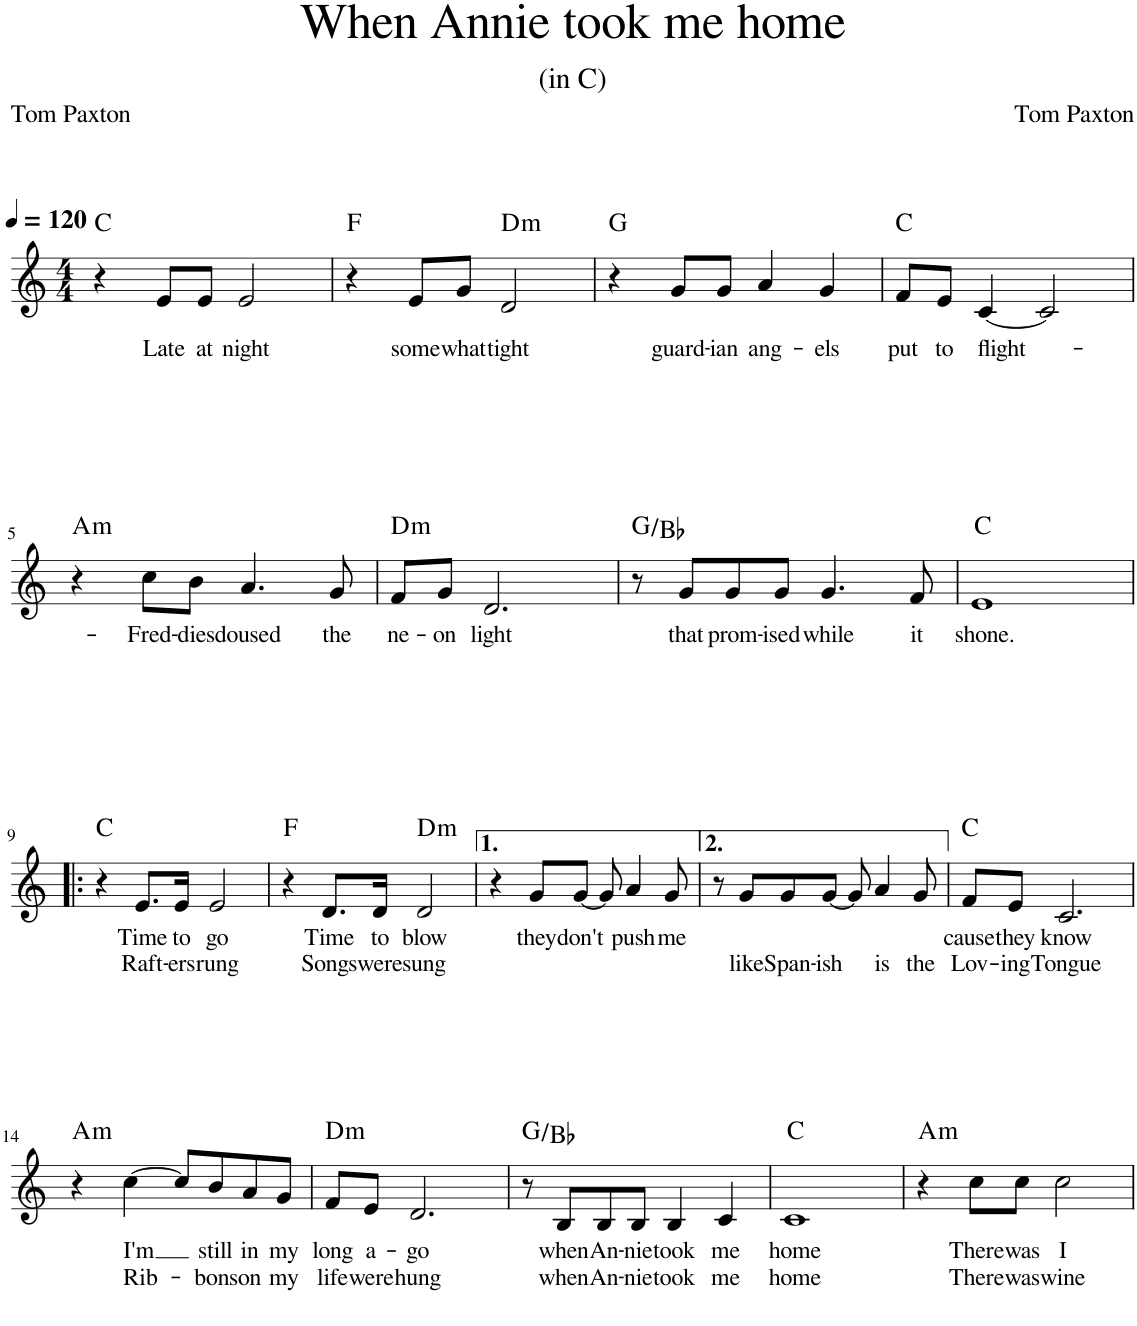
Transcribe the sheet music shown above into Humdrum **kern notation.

**kern	**text	**text	**harte
*part1	*part1	*part1	*part1
*staff1	*staff1	*staff1	*
*I"Piano	*	*	*
*I'Pno.	*	*	*
*clefG2	*	*	*
*k[]	*	*	*
*M4/4	*	*	*
=1	=1	=1	=1
4r	.	.	C:maj
*MM120	*	*	*
!	!LO:LY:b	!	!
8e/L	Late	.	.
!	!LO:LY:b	!	!
8e/J	at	.	.
!	!LO:LY:b	!	!
2e/	night	.	.
=2	=2	=2	=2
4r	.	.	F:maj
!	!LO:LY:b	!	!
8e/L	some	.	.
!	!LO:LY:b	!	!
8g/J	what	.	.
!	!LO:LY:b	!	!LO:H:kt=m
2d/	tight	.	D:min
=3	=3	=3	=3
4r	.	.	G:maj
!	!LO:LY:b	!	!
8g/L	guard-	.	.
!	!LO:LY:b	!	!
8g/J	-ian	.	.
!	!LO:LY:b	!	!
4a/	ang-	.	.
!	!LO:LY:b	!	!
4g/	-els	.	.
=4	=4	=4	=4
!	!LO:LY:b	!	!
8f/L	put	.	C:maj
!	!LO:LY:b	!	!
8e/J	to	.	.
!	!LO:LY:b	!	!
[4c/	flight-	.	.
2c/]	.	.	.
!!LO:LB:g=z
=5	=5	=5	=5
!	!	!	!LO:H:kt=m
4r	.	.	A:min
!	!LO:LY:b	!	!
8cc\L	-Fred-	.	.
!	!LO:LY:b	!	!
8b\J	-dies	.	.
!	!LO:LY:b	!	!
4.a/	doused	.	.
!	!LO:LY:b	!	!
8g/	the	.	.
=6	=6	=6	=6
!	!LO:LY:b	!	!LO:H:kt=m
8f/L	ne-	.	D:min
!	!LO:LY:b	!	!
8g/J	-on	.	.
!	!LO:LY:b	!	!
2.d/	light	.	.
=7	=7	=7	=7
8r	.	.	G:maj/b3
!	!LO:LY:b	!	!
8g/L	that	.	.
!	!LO:LY:b	!	!
8g/	prom-	.	.
!	!LO:LY:b	!	!
8g/J	-ised	.	.
!	!LO:LY:b	!	!
4.g/	while	.	.
!	!LO:LY:b	!	!
8f/	it	.	.
=8	=8	=8	=8
!	!LO:LY:b	!	!
1e	shone.	.	C:maj
!!LO:LB:g=z
=9!|:	=9!|:	=9!|:	=9!|:
4r	.	.	C:maj
!	!LO:LY:b	!LO:LY:b	!
8.e/L	Time	Raft-	.
!	!LO:LY:b	!LO:LY:b	!
16e/Jk	to	-ers	.
!	!LO:LY:b	!LO:LY:b	!
2e/	go	rung	.
=10	=10	=10	=10
4r	.	.	F:maj
!	!LO:LY:b	!LO:LY:b	!
8.d/L	Time	Songs	.
!	!LO:LY:b	!LO:LY:b	!
16d/Jk	to	were	.
!	!LO:LY:b	!LO:LY:b	!LO:H:kt=m
2d/	blow	sung	D:min
=11	=11	=11	=11
4r	.	.	.
!	!LO:LY:b	!	!
8g/L	they	.	.
!	!LO:LY:b	!	!
[8g/J	don't	.	.
8g/]	.	.	.
!	!LO:LY:b	!	!
4a/	push	.	.
!	!LO:LY:b	!	!
8g/	me	.	.
=12	=12	=12	=12
8r	.	.	.
!	!	!LO:LY:b	!
8g/L	.	like	.
!	!	!LO:LY:b	!
8g/	.	Span-	.
!	!	!LO:LY:b	!
[8g/J	.	-ish	.
8g/]	.	.	.
!	!	!LO:LY:b	!
4a/	.	is	.
!	!	!LO:LY:b	!
8g/	.	the	.
=13	=13	=13	=13
!	!LO:LY:b	!LO:LY:b	!
8f/L	cause	Lov-	C:maj
!	!LO:LY:b	!LO:LY:b	!
8e/J	they	-ing	.
!	!LO:LY:b	!LO:LY:b	!
2.c/	know	Tongue	.
!!LO:LB:g=z
=14	=14	=14	=14
!	!	!	!LO:H:kt=m
4r	.	.	A:min
!	!LO:LY:b	!LO:LY:b	!
[4cc\	I'm	Rib-	.
8cc/L]	.	.	.
!	!LO:LY:b	!LO:LY:b	!
8b/	still	-bons	.
!	!LO:LY:b	!LO:LY:b	!
8a/	in	on	.
!	!LO:LY:b	!LO:LY:b	!
8g/J	my	my	.
=15	=15	=15	=15
!	!LO:LY:b	!LO:LY:b	!LO:H:kt=m
8f/L	long	life	D:min
!	!LO:LY:b	!LO:LY:b	!
8e/J	a-	were	.
!	!LO:LY:b	!LO:LY:b	!
2.d/	-go	hung	.
=16	=16	=16	=16
8r	.	.	G:maj/b3
!	!LO:LY:b	!LO:LY:b	!
8Bn/L	when	when	.
!	!LO:LY:b	!LO:LY:b	!
8B/	An-	An-	.
!	!LO:LY:b	!LO:LY:b	!
8B/J	-nie	-nie	.
!	!LO:LY:b	!LO:LY:b	!
4B/	took	took	.
!	!LO:LY:b	!LO:LY:b	!
4c/	me	me	.
=17	=17	=17	=17
!	!LO:LY:b	!LO:LY:b	!
1c	home	home	C:maj
=18	=18	=18	=18
!	!	!	!LO:H:kt=m
4r	.	.	A:min
!	!LO:LY:b	!LO:LY:b	!
8cc\L	There	There	.
!	!LO:LY:b	!LO:LY:b	!
8cc\J	was	was	.
!	!LO:LY:b	!LO:LY:b	!
2cc\	I	wine	.
=	=	=	=
*-	*-	*-	*-
